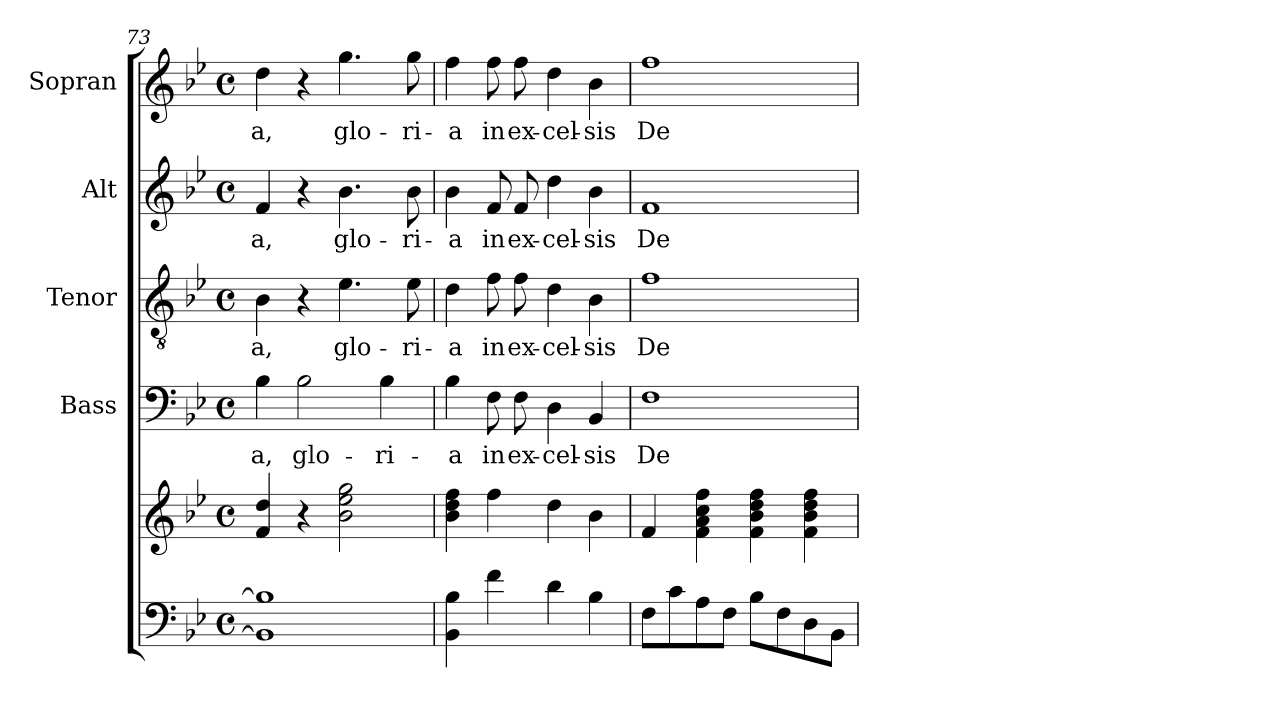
**kern	**kern	**kern	**text	**kern	**text	**kern	**text	**kern	**text
*part5	*part5	*part4	*part4	*part3	*part3	*part2	*part2	*part1	*part1
*staff6	*staff5	*staff4	*staff4	*staff3	*staff3	*staff2	*staff2	*staff1	*staff1
*	*	*I"Bass	*	*I"Tenor	*	*I"Alt	*	*I"Sopran	*
*	*	*I'B.	*	*I'T.	*	*I'A.	*	*I'S.	*
*clefF4	*clefG2	*clefF4	*	*clefGv2	*	*clefG2	*	*clefG2	*
*k[b-e-]	*k[b-e-]	*k[b-e-]	*	*k[b-e-]	*	*k[b-e-]	*	*k[b-e-]	*
*B-:	*B-:	*B-:	*	*B-:	*	*B-:	*	*B-:	*
*M4/4	*M4/4	*M4/4	*	*M4/4	*	*M4/4	*	*M4/4	*
*met(c)	*met(c)	*met(c)	*	*met(c)	*	*met(c)	*	*met(c)	*
=73	=73	=73	=73	=73	=73	=73	=73	=73	=73
!	!	!	!LO:LY:b	!	!LO:LY:b	!	!LO:LY:b	!	!LO:LY:b
1BB-] 1B-]	4f/ 4dd/	4B-\	-a,	4B-\	-a,	4f/	-a,	4dd\	-a,
!	!	!	!LO:LY:b	!	!	!	!	!	!
.	4r	2B-\	glo-	4r	.	4r	.	4r	.
!	!	!	!	!	!LO:LY:b	!	!LO:LY:b	!	!LO:LY:b
.	2b-\ 2ee-\ 2gg\	.	.	4.e-\	glo-	4.b-\	glo-	4.gg\	glo-
!	!	!	!LO:LY:b	!	!	!	!	!	!
.	.	4B-\	-ri-	.	.	.	.	.	.
!	!	!	!	!	!LO:LY:b	!	!LO:LY:b	!	!LO:LY:b
.	.	.	.	8e-\	-ri-	8b-\	-ri-	8gg\	-ri-
=74	=74	=74	=74	=74	=74	=74	=74	=74	=74
!	!	!	!LO:LY:b	!	!LO:LY:b	!	!LO:LY:b	!	!LO:LY:b
4BB-\ 4B-\	4b-\ 4dd\ 4ff\	4B-\	-a	4d\	-a	4b-\	-a	4ff\	-a
!	!	!	!LO:LY:b	!	!LO:LY:b	!	!LO:LY:b	!	!LO:LY:b
4f\	4ff\	8F\	in	8f\	in	8f/	in	8ff\	in
!	!	!	!LO:LY:b	!	!LO:LY:b	!	!LO:LY:b	!	!LO:LY:b
.	.	8F\	ex-	8f\	ex-	8f/	ex-	8ff\	ex-
!	!	!	!LO:LY:b	!	!LO:LY:b	!	!LO:LY:b	!	!LO:LY:b
4d\	4dd\	4D\	-cel-	4d\	-cel-	4dd\	-cel-	4dd\	-cel-
!	!	!	!LO:LY:b	!	!LO:LY:b	!	!LO:LY:b	!	!LO:LY:b
4B-\	4b-\	4BB-/	-sis	4B-\	-sis	4b-\	-sis	4b-\	-sis
=75	=75	=75	=75	=75	=75	=75	=75	=75	=75
!	!	!	!LO:LY:b	!	!LO:LY:b	!	!LO:LY:b	!	!LO:LY:b
8F\L	4f/	1F	De-	1f	De-	1f	De-	1ff	De-
8c\	.	.	.	.	.	.	.	.	.
8A\	4f\ 4a\ 4cc\ 4ff\	.	.	.	.	.	.	.	.
8F\J	.	.	.	.	.	.	.	.	.
8B-\L	4f\ 4b-\ 4dd\ 4ff\	.	.	.	.	.	.	.	.
8F\	.	.	.	.	.	.	.	.	.
8D\	4f\ 4b-\ 4dd\ 4ff\	.	.	.	.	.	.	.	.
8BB-\J	.	.	.	.	.	.	.	.	.
=	=	=	=	=	=	=	=	=	=
*-	*-	*-	*-	*-	*-	*-	*-	*-	*-
